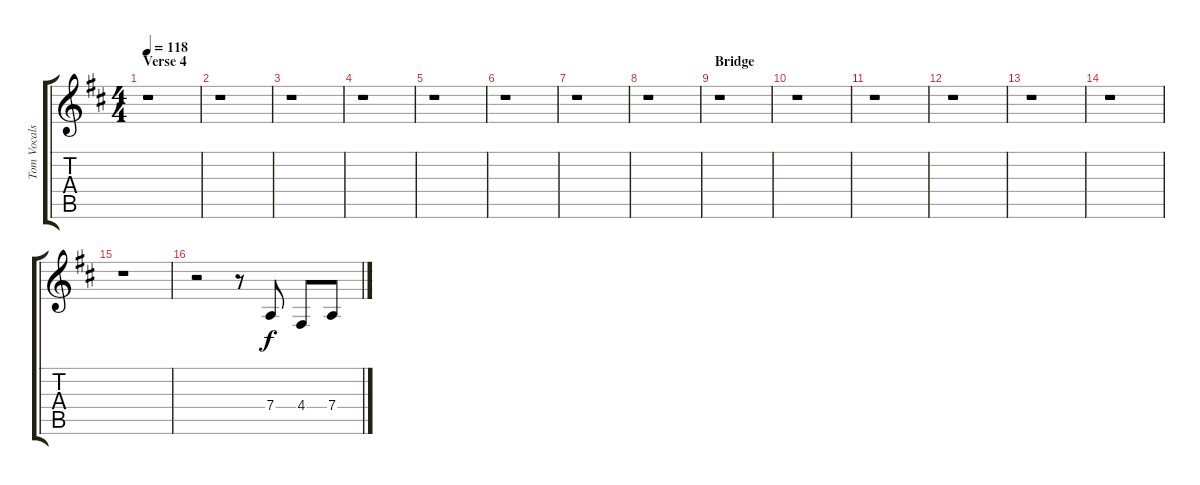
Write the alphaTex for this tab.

\track ("Tom Vocals" "Tom Vocals") {instrument altosax}
\staff {score tabs}
\tuning (E4 B3 G3 D3 A2 E2) {hide}
\ts (4 4)
\section ("" "Verse 4")
\tempo 118
\clef g2
\ks d
r.1{dy f} |
r.1 |
r.1 |
r.1 |
r.1 |
r.1 |
r.1 |
r.1 |
\section ("" "Bridge")
r.1 |
r.1 |
r.1 |
r.1 |
r.1 |
r.1 |
r.1 |
r.2 r.8 7.4.8 4.4.8 7.4.8
